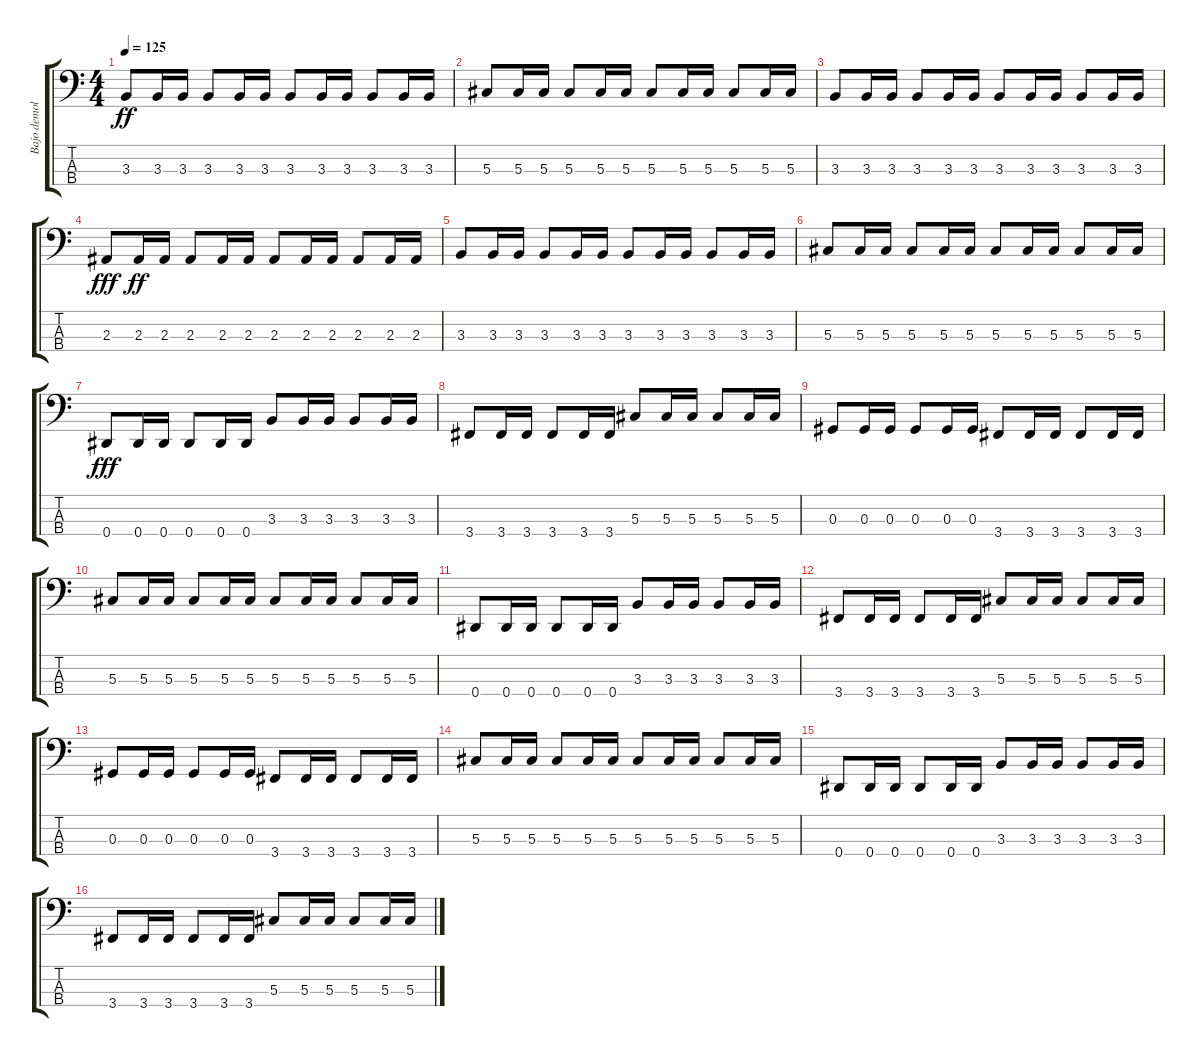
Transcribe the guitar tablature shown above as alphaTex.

\track ("Bajo demoledor" "Bajo demol") {instrument electricbassfinger}
\staff {score tabs}
\tuning (Gb2 Db2 Ab1 Eb1) {hide}
\ts (4 4)
\tempo 125
\clef f4
\ks c
3.3.8{dy ff} 3.3.16 3.3.16 3.3.8 3.3.16 3.3.16 3.3.8 3.3.16 3.3.16 3.3.8 3.3.16 3.3.16 |
5.3.8 5.3.16 5.3.16 5.3.8 5.3.16 5.3.16 5.3.8 5.3.16 5.3.16 5.3.8 5.3.16 5.3.16 |
3.3.8 3.3.16 3.3.16 3.3.8 3.3.16 3.3.16 3.3.8 3.3.16 3.3.16 3.3.8 3.3.16 3.3.16 |
2.3.8{dy fff} 2.3.16{dy ff} 2.3.16 2.3.8 2.3.16 2.3.16 2.3.8 2.3.16 2.3.16 2.3.8 2.3.16 2.3.16 |
3.3.8 3.3.16 3.3.16 3.3.8 3.3.16 3.3.16 3.3.8 3.3.16 3.3.16 3.3.8 3.3.16 3.3.16 |
5.3.8 5.3.16 5.3.16 5.3.8 5.3.16 5.3.16 5.3.8 5.3.16 5.3.16 5.3.8 5.3.16 5.3.16 |
0.4.8{dy fff} 0.4.16 0.4.16 0.4.8 0.4.16 0.4.16 3.3.8 3.3.16 3.3.16 3.3.8 3.3.16 3.3.16 |
3.4.8 3.4.16 3.4.16 3.4.8 3.4.16 3.4.16 5.3.8 5.3.16 5.3.16 5.3.8 5.3.16 5.3.16 |
0.3.8 0.3.16 0.3.16 0.3.8 0.3.16 0.3.16 3.4.8 3.4.16 3.4.16 3.4.8 3.4.16 3.4.16 |
5.3.8 5.3.16 5.3.16 5.3.8 5.3.16 5.3.16 5.3.8 5.3.16 5.3.16 5.3.8 5.3.16 5.3.16 |
0.4.8 0.4.16 0.4.16 0.4.8 0.4.16 0.4.16 3.3.8 3.3.16 3.3.16 3.3.8 3.3.16 3.3.16 |
3.4.8 3.4.16 3.4.16 3.4.8 3.4.16 3.4.16 5.3.8 5.3.16 5.3.16 5.3.8 5.3.16 5.3.16 |
0.3.8 0.3.16 0.3.16 0.3.8 0.3.16 0.3.16 3.4.8 3.4.16 3.4.16 3.4.8 3.4.16 3.4.16 |
5.3.8 5.3.16 5.3.16 5.3.8 5.3.16 5.3.16 5.3.8 5.3.16 5.3.16 5.3.8 5.3.16 5.3.16 |
0.4.8 0.4.16 0.4.16 0.4.8 0.4.16 0.4.16 3.3.8 3.3.16 3.3.16 3.3.8 3.3.16 3.3.16 |
3.4.8 3.4.16 3.4.16 3.4.8 3.4.16 3.4.16 5.3.8 5.3.16 5.3.16 5.3.8 5.3.16 5.3.16
